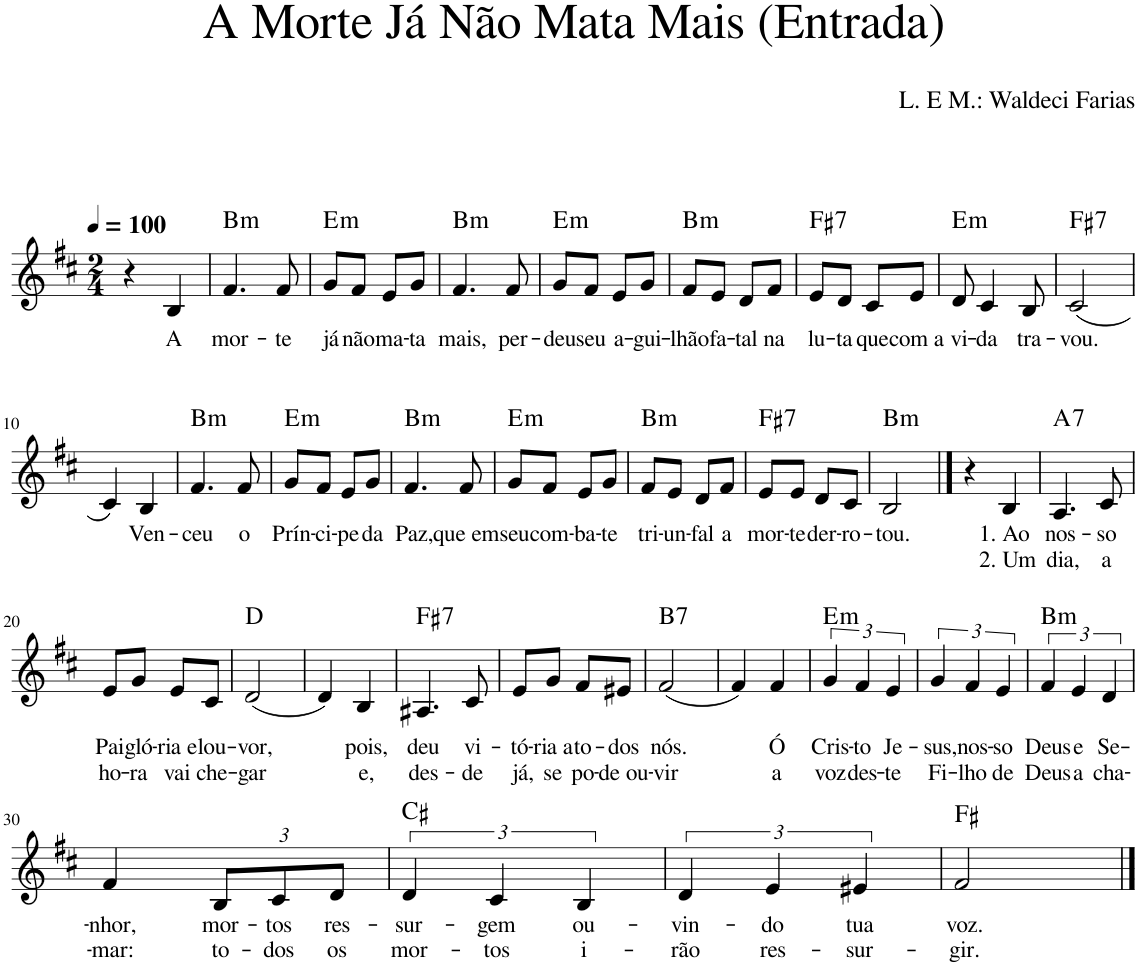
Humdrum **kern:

**kern	**text	**text	**harte
*part1	*part1	*part1	*part1
*staff1	*staff1	*staff1	*
*I"Voz	*	*	*
*I'Vo.	*	*	*
*clefG2	*	*	*
*k[f#c#]	*	*	*
*M2/4	*	*	*
*MM100	*	*	*
=1	=1	=1	=1
4r	.	.	.
!	!LO:LY:b	!	!
4B/	A	.	.
=2	=2	=2	=2
!	!LO:LY:b	!	!LO:H:kt=m
4.f#/	mor-	.	B:min
!	!LO:LY:b	!	!
8f#/	-te	.	.
=3	=3	=3	=3
!	!LO:LY:b	!	!LO:H:kt=m
8g/L	já	.	E:min
!	!LO:LY:b	!	!
8f#/J	não	.	.
!	!LO:LY:b	!	!
8e/L	ma-	.	.
!	!LO:LY:b	!	!
8g/J	-ta	.	.
=4	=4	=4	=4
!	!LO:LY:b	!	!LO:H:kt=m
4.f#/	mais,	.	B:min
!	!LO:LY:b	!	!
8f#/	per-	.	.
=5	=5	=5	=5
!	!LO:LY:b	!	!LO:H:kt=m
8g/L	-deu	.	E:min
!	!LO:LY:b	!	!
8f#/J	seu	.	.
!	!LO:LY:b	!	!
8e/L	a-	.	.
!	!LO:LY:b	!	!
8g/J	-gui-	.	.
=6	=6	=6	=6
!	!LO:LY:b	!	!LO:H:kt=m
8f#/L	-lhão	.	B:min
!	!LO:LY:b	!	!
8e/J	fa-	.	.
!	!LO:LY:b	!	!
8d/L	-tal	.	.
!	!LO:LY:b	!	!
8f#/J	na	.	.
=7	=7	=7	=7
!	!LO:LY:b	!	!LO:H:kt=7
8e/L	lu-	.	F#:7
!	!LO:LY:b	!	!
8d/J	-ta	.	.
!	!LO:LY:b	!	!
8c#/L	que	.	.
!	!LO:LY:b	!	!
8e/J	com a	.	.
=8	=8	=8	=8
!	!LO:LY:b	!	!LO:H:kt=m
8d/	vi-	.	E:min
!	!LO:LY:b	!	!
4c#/	-da	.	.
!	!LO:LY:b	!	!
8B/	tra-	.	.
=9	=9	=9	=9
!	!LO:LY:b	!	!LO:H:kt=7
(2c#/	-vou.	.	F#:7
!!LO:LB:g=z
=10	=10	=10	=10
4c#/)	.	.	.
!	!LO:LY:b	!	!
4B/	Ven-	.	.
=11	=11	=11	=11
!	!LO:LY:b	!	!LO:H:kt=m
4.f#/	-ceu	.	B:min
!	!LO:LY:b	!	!
8f#/	o	.	.
=12	=12	=12	=12
!	!LO:LY:b	!	!LO:H:kt=m
8g/L	Prín-	.	E:min
!	!LO:LY:b	!	!
8f#/J	-ci-	.	.
!	!LO:LY:b	!	!
8e/L	-pe	.	.
!	!LO:LY:b	!	!
8g/J	da	.	.
=13	=13	=13	=13
!	!LO:LY:b	!	!LO:H:kt=m
4.f#/	Paz,	.	B:min
!	!LO:LY:b	!	!
8f#/	que em	.	.
=14	=14	=14	=14
!	!LO:LY:b	!	!LO:H:kt=m
8g/L	seu	.	E:min
!	!LO:LY:b	!	!
8f#/J	com-	.	.
!	!LO:LY:b	!	!
8e/L	-ba-	.	.
!	!LO:LY:b	!	!
8g/J	-te	.	.
=15	=15	=15	=15
!	!LO:LY:b	!	!LO:H:kt=m
8f#/L	tri-	.	B:min
!	!LO:LY:b	!	!
8e/J	-un-	.	.
!	!LO:LY:b	!	!
8d/L	-fal	.	.
!	!LO:LY:b	!	!
8f#/J	a	.	.
=16	=16	=16	=16
!	!LO:LY:b	!	!LO:H:kt=7
8e/L	mor-	.	F#:7
!	!LO:LY:b	!	!
8e/J	-te	.	.
!	!LO:LY:b	!	!
8d/L	der-	.	.
!	!LO:LY:b	!	!
8c#/J	-ro-	.	.
=17	=17	=17	=17
!	!LO:LY:b	!	!LO:H:kt=m
2B/	-tou.	.	B:min
==18	==18	==18	==18
4r	.	.	.
!	!LO:LY:b	!LO:LY:b	!
4B/	1. Ao	2. Um	.
=19	=19	=19	=19
!	!LO:LY:b	!LO:LY:b	!LO:H:kt=7
4.A/	nos-	dia,	A:7
!	!LO:LY:b	!LO:LY:b	!
8c#/	-so	a	.
!!LO:LB:g=z
=20	=20	=20	=20
!	!LO:LY:b	!LO:LY:b	!
8e/L	Pai	ho-	.
!	!LO:LY:b	!LO:LY:b	!
8g/J	gló-	-ra	.
!	!LO:LY:b	!LO:LY:b	!
8e/L	-ria e	vai	.
!	!LO:LY:b	!LO:LY:b	!
8c#/J	lou-	che-	.
=21	=21	=21	=21
!	!LO:LY:b	!LO:LY:b	!
(2d/	-vor,	-gar	D:maj
=22	=22	=22	=22
4d/)	.	.	.
!	!LO:LY:b	!LO:LY:b	!
4B/	pois,	e,	.
=23	=23	=23	=23
!	!LO:LY:b	!LO:LY:b	!LO:H:kt=7
4.A#X/	deu	des-	F#:7
!	!LO:LY:b	!LO:LY:b	!
8c#/	vi-	-de	.
=24	=24	=24	=24
!	!LO:LY:b	!LO:LY:b	!
8e/L	-tó-	já,	.
!	!LO:LY:b	!LO:LY:b	!
8g/J	-ria a	se	.
!	!LO:LY:b	!LO:LY:b	!
8f#/L	to-	po-	.
!	!LO:LY:b	!LO:LY:b	!
8e#X/J	-dos	-de ou-	.
=25	=25	=25	=25
!	!LO:LY:b	!LO:LY:b	!LO:H:kt=7
(2f#/	nós.	-vir	B:7
=26	=26	=26	=26
4f#/)	.	.	.
!	!LO:LY:b	!LO:LY:b	!
4f#/	Ó	a	.
=27	=27	=27	=27
!	!LO:LY:b	!LO:LY:b	!LO:H:kt=m
6g/	Cris-	voz	E:min
!	!LO:LY:b	!LO:LY:b	!
6f#/	-to	des-	.
!	!LO:LY:b	!LO:LY:b	!
6e/	Je-	-te	.
=28	=28	=28	=28
!	!LO:LY:b	!LO:LY:b	!
6g/	-sus,	Fi-	.
!	!LO:LY:b	!LO:LY:b	!
6f#/	nos-	-lho	.
!	!LO:LY:b	!LO:LY:b	!
6e/	-so	de	.
=29	=29	=29	=29
!	!LO:LY:b	!LO:LY:b	!LO:H:kt=m
6f#/	Deus	Deus	B:min
!	!LO:LY:b	!LO:LY:b	!
6e/	e	a	.
!	!LO:LY:b	!LO:LY:b	!
6d/	Se-	cha-	.
!!LO:LB:g=z
=30	=30	=30	=30
!	!LO:LY:b	!LO:LY:b	!
4f#/	-nhor,	-mar:	.
*Xbrackettup	*	*	*
!	!LO:LY:b	!LO:LY:b	!
12B/L	mor-	to-	.
!	!LO:LY:b	!LO:LY:b	!
12c#/	-tos	-dos	.
!	!LO:LY:b	!LO:LY:b	!
12d/J	res-	os	.
=31	=31	=31	=31
*brackettup	*	*	*
!	!LO:LY:b	!LO:LY:b	!
6d/	-sur-	mor-	C#:maj
!	!LO:LY:b	!LO:LY:b	!
6c#/	-gem	-tos	.
!	!LO:LY:b	!LO:LY:b	!
6B/	ou-	i-	.
=32	=32	=32	=32
!	!LO:LY:b	!LO:LY:b	!
6d/	-vin-	-rão	.
!	!LO:LY:b	!LO:LY:b	!
6e/	-do	res-	.
!	!LO:LY:b	!LO:LY:b	!
6e#X/	tua	-sur-	.
=33	=33	=33	=33
!	!LO:LY:b	!LO:LY:b	!
2f#/	voz.	-gir.	F#:maj
==	==	==	==
*-	*-	*-	*-
